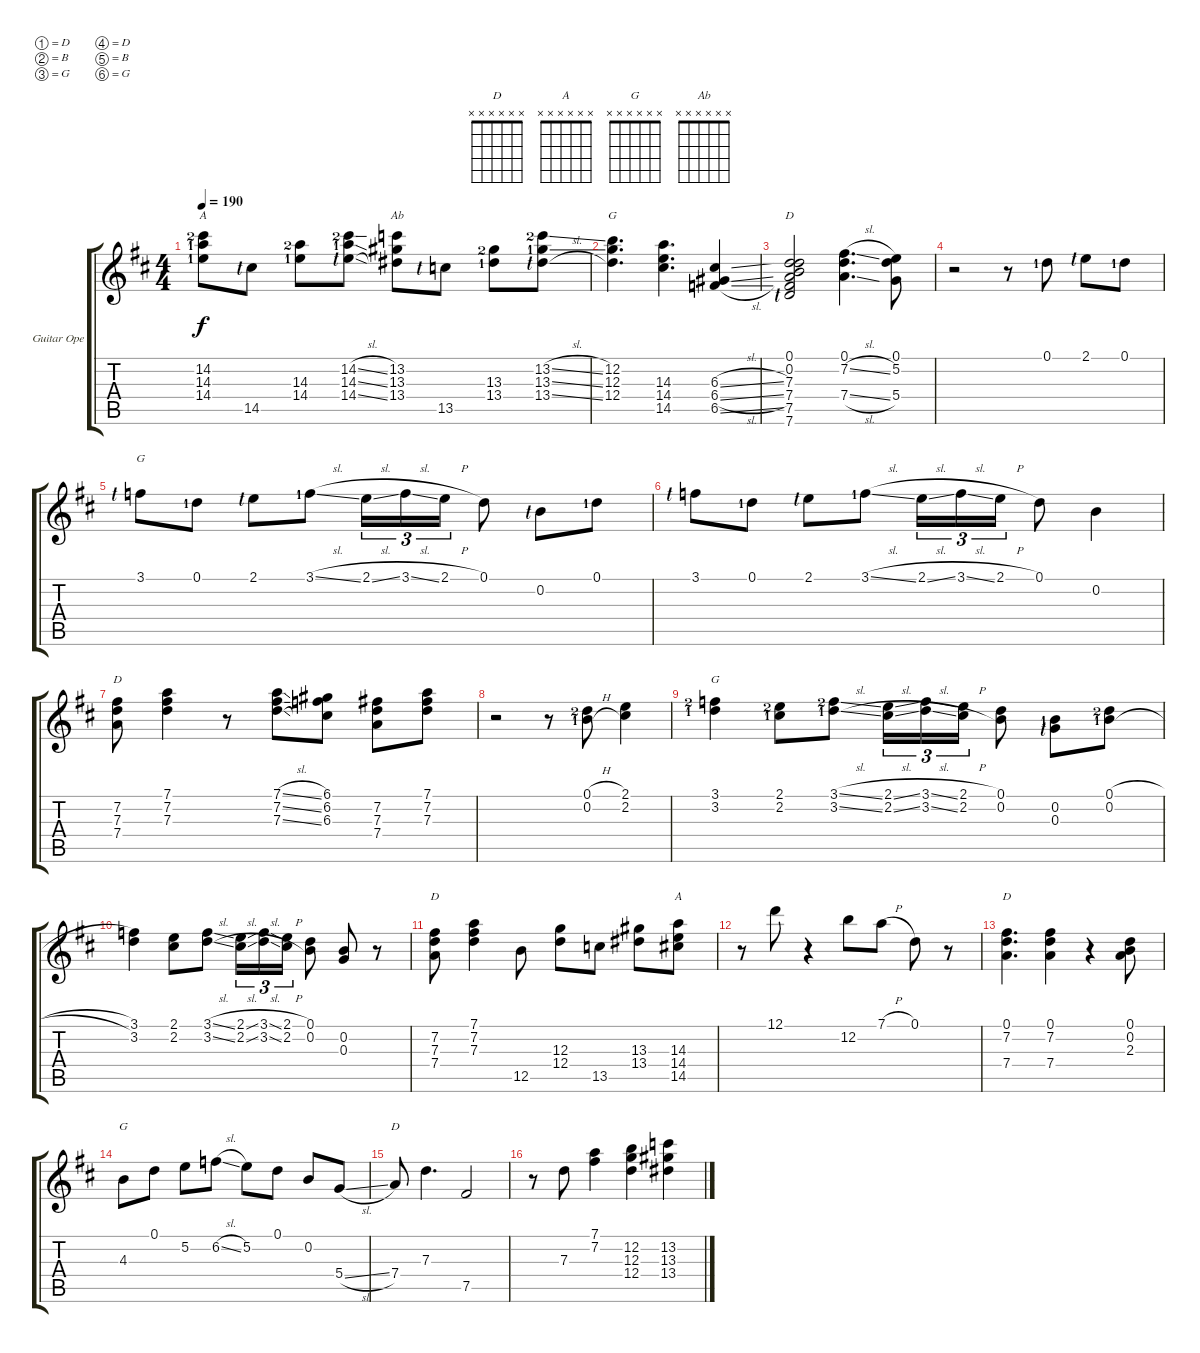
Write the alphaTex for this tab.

\bracketExtendMode groupsimilarinstruments
\multiBarRest
\firstSystemTrackNameOrientation horizontal
\otherSystemsTrackNameOrientation horizontal
\track ("Guitar Open G" "Guitar Ope") {instrument acousticguitarsteel}
\staff {score tabs}
\tuning (D4 B3 G3 D3 B2 G2)
\chord ("D" x x x x x x)
\chord ("A" x x x x x x)
\chord ("G" x x x x x x)
\chord ("Ab" x x x x x x)
\ts (4 4)
\tempo 190
\clef g2
\ks d
(14.2{lf 3} 14.3{lf 2} 14.4{lf 2}).8{ch "A" dy f} 14.5{lf 1}.8 (14.3{lf 3} 14.4{lf 2}).8 (14.2{sl lf 3} 14.3{sl lf 2} 14.4{sl lf 1}).8 (13.2 13.3 13.4).8{ch "Ab"} 13.5{lf 1}.8 (13.3{lf 3} 13.4{lf 2}).8 (13.2{sl lf 3} 13.3{sl lf 2} 13.4{sl lf 1}).8 |
(12.2 12.3 12.4).4{d ch "G"} (14.3 14.5 14.4).4{d} (6.3{sl} 6.4{sl} 6.5{sl}).4 |
(0.1 0.2 7.3 7.4 7.5 7.6{lf 1}).2{ch "D"} (0.1 7.4{sl} 7.2{sl}).4{d} (0.1 5.2 5.4).8 |
r.2 r.8 0.1{lf 2}.8 2.1{lf 1}.8 0.1{lf 2}.8 |
3.1{lf 1}.8{ch "G"} 0.1{lf 2}.8 2.1{lf 1}.8 3.1{sl lf 2}.8 2.1{sl}.16{tu (3 2)} 3.1{sl}.16{tu (3 2)} 2.1{h}.16{tu (3 2)} 0.1.8 0.2{lf 1}.8 0.1{lf 2}.8 |
3.1{lf 1}.8 0.1{lf 2}.8 2.1{lf 1}.8 3.1{sl lf 2}.8 2.1{sl}.16{tu (3 2)} 3.1{sl}.16{tu (3 2)} 2.1{h}.16{tu (3 2)} 0.1.8 0.2.4 |
(7.2 7.3 7.4).8{ch "D"} (7.1 7.2 7.3).4 r.8 (7.1{sl} 7.2{sl} 7.3{sl}).8 (6.1 6.2 6.3).8 (7.2 7.3 7.4).8 (7.1 7.2 7.3).8 |
r.2 r.8 (0.1{h lf 3} 0.2{h lf 2}).8 (2.1 2.2).4 |
(3.1{lf 3} 3.2{lf 2}).4{ch "G"} (2.1{lf 3} 2.2{lf 2}).8 (3.1{sl lf 3} 3.2{sl lf 2}).8 (2.1{sl} 2.2{sl}).16{tu (3 2)} (3.1{sl} 3.2{sl}).16{tu (3 2)} (2.1{h} 2.2{h}).16{tu (3 2)} (0.1 0.2).8 (0.2{lf 2} 0.3{lf 1}).8 (0.1{h lf 3} 0.2{h lf 2}).8 |
(3.1 3.2).4 (2.1 2.2).8 (3.1{sl} 3.2{sl}).8 (2.1{sl} 2.2{sl}).16{tu (3 2)} (3.1{sl} 3.2{sl}).16{tu (3 2)} (2.1{h} 2.2{h}).16{tu (3 2)} (0.1 0.2).8 (0.2 0.3).8 r.8 |
(7.2 7.3 7.4).8{ch "D"} (7.1 7.2 7.3).4 12.5.8 (12.3 12.4).8 13.5.8 (13.3 13.4).8 (14.3 14.4 14.5).8{ch "A"} |
r.8 12.1.8 r.4 12.2.8 7.1{h}.8 0.1.8 r.8 |
(0.1 7.2 7.4).4{d ch "D"} (0.1 7.2 7.4).4 r.4 (0.1 0.2 2.3).8 |
4.3.8{ch "G"} 0.1.8 5.2.8 6.2{sl}.8 5.2.8 0.1.8 0.2.8 5.4{sl}.8 |
7.4.8{ch "D"} 7.3.4{d} 7.5.2 |
r.8 7.3.8 (7.1 7.2).4 (12.2 12.3 12.4).4 (13.2 13.3 13.4).4
